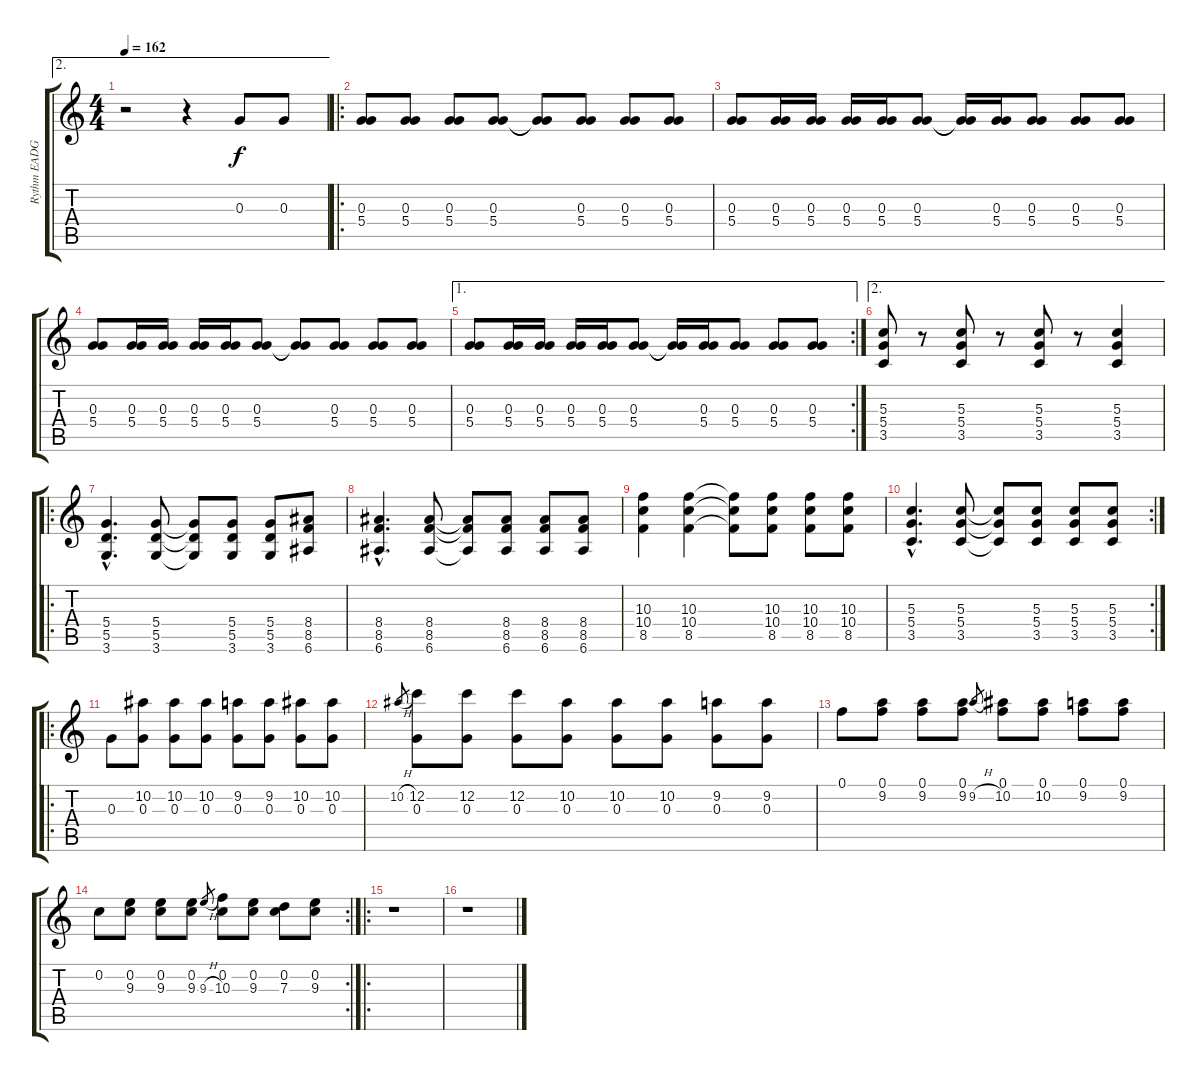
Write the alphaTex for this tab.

\track ("Rythm EADGCF" "Rythm EADG") {instrument distortionguitar}
\staff {score tabs}
\tuning (F4 C4 G3 D3 A2 E2) {hide}
\ae 2
\ts (4 4)
\tempo 162
\clef g2
\ks c
r.2{dy f} r.4 0.3.8 0.3.8 |
\ro
(0.3 5.4).8 (0.3 5.4).8 (0.3 5.4).8 (0.3 5.4).8 (0.3{t} 5.4{t}).8 (0.3 5.4).8 (0.3 5.4).8 (0.3 5.4).8 |
(0.3 5.4).8 (0.3 5.4).16 (0.3 5.4).16 (0.3 5.4).16 (0.3 5.4).16 (0.3 5.4).8 (0.3{t} 5.4{t}).16 (0.3 5.4).16 (0.3 5.4).8 (0.3 5.4).8 (0.3 5.4).8 |
(0.3 5.4).8 (0.3 5.4).16 (0.3 5.4).16 (0.3 5.4).16 (0.3 5.4).16 (0.3 5.4).8 (0.3{t} 5.4{t}).8 (0.3 5.4).8 (0.3 5.4).8 (0.3 5.4).8 |
\ae 1
\rc 2
(0.3 5.4).8 (0.3 5.4).16 (0.3 5.4).16 (0.3 5.4).16 (0.3 5.4).16 (0.3 5.4).8 (0.3{t} 5.4{t}).16 (0.3 5.4).16 (0.3 5.4).8 (0.3 5.4).8 (0.3 5.4).8 |
\ae 2
(5.3 5.4 3.5).8 r.8 (5.3 5.4 3.5).8 r.8 (5.3 5.4 3.5).8 r.8 (5.3 5.4 3.5).4 |
\ro
(5.4{hac} 5.5{hac} 3.6{hac}).4{d} (5.4 5.5 3.6).8 (5.4{t} 5.5{t} 3.6{t}).8 (5.4 5.5 3.6).8 (5.4 5.5 3.6).8 (8.4 8.5 6.6).8 |
(8.4{hac} 8.5{hac} 6.6{hac}).4{d} (8.4 8.5 6.6).8 (8.4{t} 8.5{t} 6.6{t}).8 (8.4 8.5 6.6).8 (8.4 8.5 6.6).8 (8.4 8.5 6.6).8 |
(10.3 10.4 8.5).4 (10.3 10.4 8.5).4 (10.3{t} 10.4{t} 8.5{t}).8 (10.3 10.4 8.5).8 (10.3 10.4 8.5).8 (10.3 10.4 8.5).8 |
\rc 2
(5.3{hac} 5.4{hac} 3.5{hac}).4{d} (5.3 5.4 3.5).8 (5.3{t} 5.4{t} 3.5{t}).8 (5.3 5.4 3.5).8 (5.3 5.4 3.5).8 (5.3 5.4 3.5).8 |
\ro
0.3.8 (10.2 0.3).8 (10.2 0.3).8 (10.2 0.3).8 (9.2 0.3).8 (9.2 0.3).8 (10.2 0.3).8 (10.2 0.3).8 |
10.2{h}.8{gr} (12.2 0.3).8 (12.2 0.3).8 (12.2 0.3).8 (10.2 0.3).8 (10.2 0.3).8 (10.2 0.3).8 (9.2 0.3).8 (9.2 0.3).8 |
0.1.8 (0.1 9.2).8 (0.1 9.2).8 (0.1 9.2).8 9.2{h}.8{gr} (0.1 10.2).8 (0.1 10.2).8 (0.1 9.2).8 (0.1 9.2).8 |
\rc 2
0.2.8 (0.2 9.3).8 (0.2 9.3).8 (0.2 9.3).8 9.3{h}.8{gr} (0.2 10.3).8 (0.2 9.3).8 (0.2 7.3).8 (0.2 9.3).8 |
\ro
r.1 |
r.1
